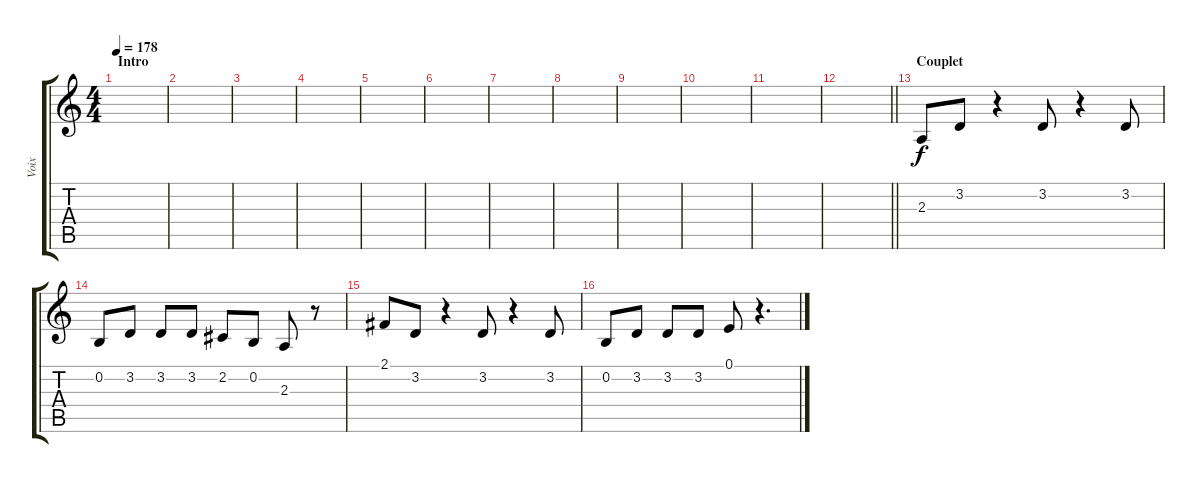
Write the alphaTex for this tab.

\track ("Voix" "Voix") {instrument englishhorn}
\staff {score tabs}
\tuning (E4 B3 G3 D3 A2 E2) {hide}
\ts (4 4)
\section ("" "Intro")
\tempo 178
\clef g2
\ks c
|
|
|
|
|
|
|
|
|
|
|
\barLineRight lightlight
|
\section ("" "Couplet")
2.3.8 3.2.8 r.4 3.2.8 r.4 3.2.8 |
0.2.8 3.2.8 3.2.8 3.2.8 2.2.8 0.2.8 2.3.8 r.8 |
2.1.8 3.2.8 r.4 3.2.8 r.4 3.2.8 |
0.2.8 3.2.8 3.2.8 3.2.8 0.1.8 r.4{d}
